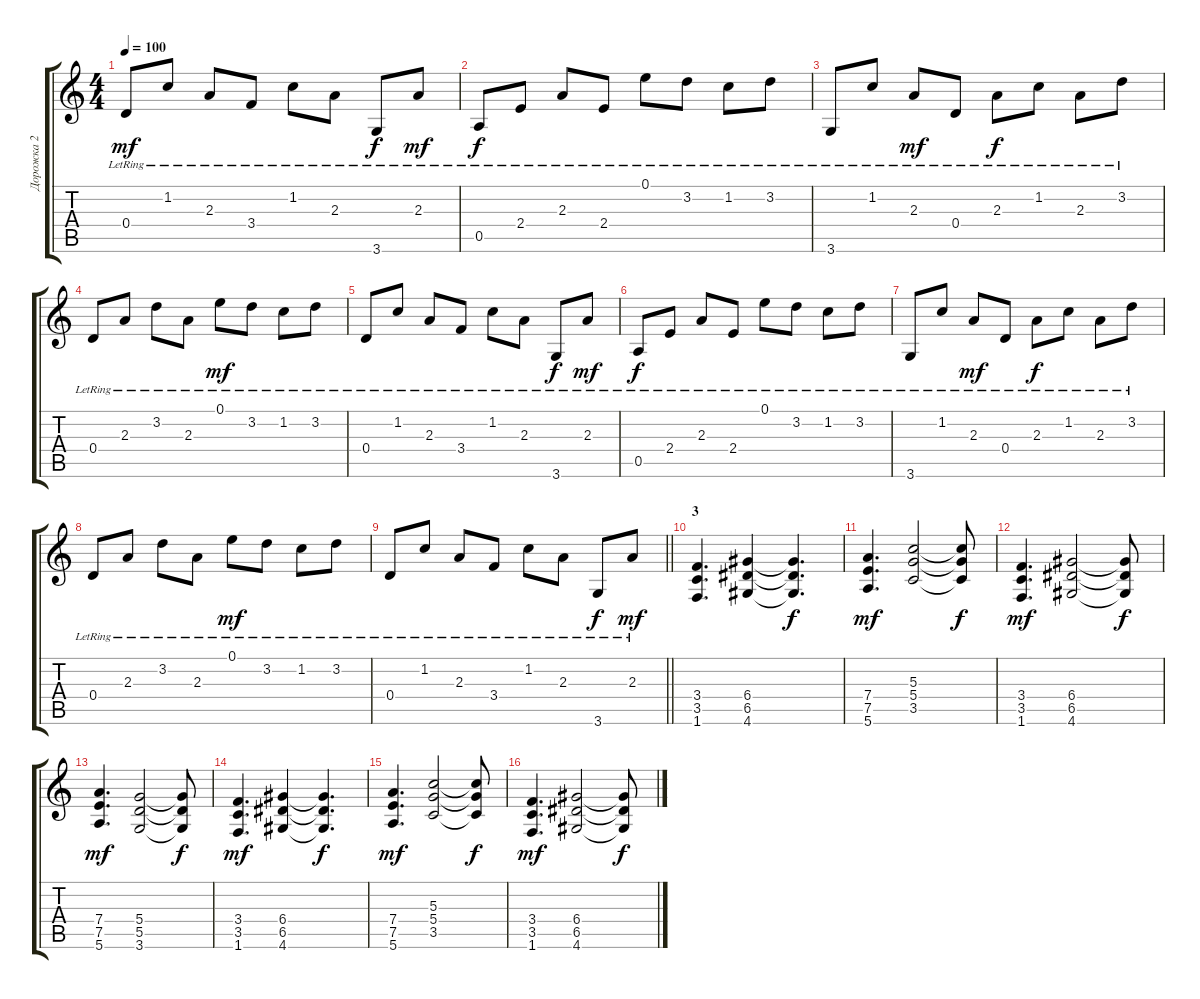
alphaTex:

\track ("Дорожка 2" "Дорожка 2") {instrument electricguitarclean}
\staff {score tabs}
\tuning (E4 B3 G3 D3 A2 E2) {hide}
\ts (4 4)
\tempo 100
\clef g2
\ks c
0.4{lr}.8{dy mf} 1.2{lr}.8 2.3{lr}.8 3.4{lr}.8 1.2{lr}.8 2.3{lr}.8 3.6{lr}.8{dy f} 2.3{lr}.8{dy mf} |
0.5{lr}.8{dy f} 2.4{lr}.8 2.3{lr}.8 2.4{lr}.8 0.1{lr}.8 3.2{lr}.8 1.2{lr}.8 3.2{lr}.8 |
3.6{lr}.8 1.2{lr}.8 2.3{lr}.8{dy mf} 0.4{lr}.8 2.3{lr}.8{dy f} 1.2{lr}.8 2.3{lr}.8 3.2{lr}.8 |
0.4{lr}.8 2.3{lr}.8 3.2{lr}.8 2.3{lr}.8 0.1{lr}.8{dy mf} 3.2{lr}.8 1.2{lr}.8 3.2{lr}.8 |
0.4{lr}.8 1.2{lr}.8 2.3{lr}.8 3.4{lr}.8 1.2{lr}.8 2.3{lr}.8 3.6{lr}.8{dy f} 2.3{lr}.8{dy mf} |
0.5{lr}.8{dy f} 2.4{lr}.8 2.3{lr}.8 2.4{lr}.8 0.1{lr}.8 3.2{lr}.8 1.2{lr}.8 3.2{lr}.8 |
3.6{lr}.8 1.2{lr}.8 2.3{lr}.8{dy mf} 0.4{lr}.8 2.3{lr}.8{dy f} 1.2{lr}.8 2.3{lr}.8 3.2{lr}.8 |
0.4{lr}.8 2.3{lr}.8 3.2{lr}.8 2.3{lr}.8 0.1{lr}.8{dy mf} 3.2{lr}.8 1.2{lr}.8 3.2{lr}.8 |
\barLineRight lightlight
0.4{lr}.8 1.2{lr}.8 2.3{lr}.8 3.4{lr}.8 1.2{lr}.8 2.3{lr}.8 3.6{lr}.8{dy f} 2.3{lr}.8{dy mf} |
\section ("" "3")
(3.4 3.5 1.6).4{d instrument overdrivenguitar} (6.4 6.5 4.6).4 (6.4{t} 6.5{t} 4.6{t}).4{d dy f} |
(7.4 7.5 5.6).4{d dy mf} (5.3 5.4 3.5).2 (5.3{t} 5.4{t} 3.5{t}).8{dy f} |
(3.4 3.5 1.6).4{d dy mf} (6.4 6.5 4.6).2 (6.4{t} 6.5{t} 4.6{t}).8{dy f} |
(7.4 7.5 5.6).4{d dy mf} (5.4 5.5 3.6).2 (5.4{t} 5.5{t} 3.6{t}).8{dy f} |
(3.4 3.5 1.6).4{d dy mf} (6.4 6.5 4.6).4 (6.4{t} 6.5{t} 4.6{t}).4{d dy f} |
(7.4 7.5 5.6).4{d dy mf} (5.3 5.4 3.5).2 (5.3{t} 5.4{t} 3.5{t}).8{dy f} |
(3.4 3.5 1.6).4{d dy mf} (6.4 6.5 4.6).2 (6.4{t} 6.5{t} 4.6{t}).8{dy f}
